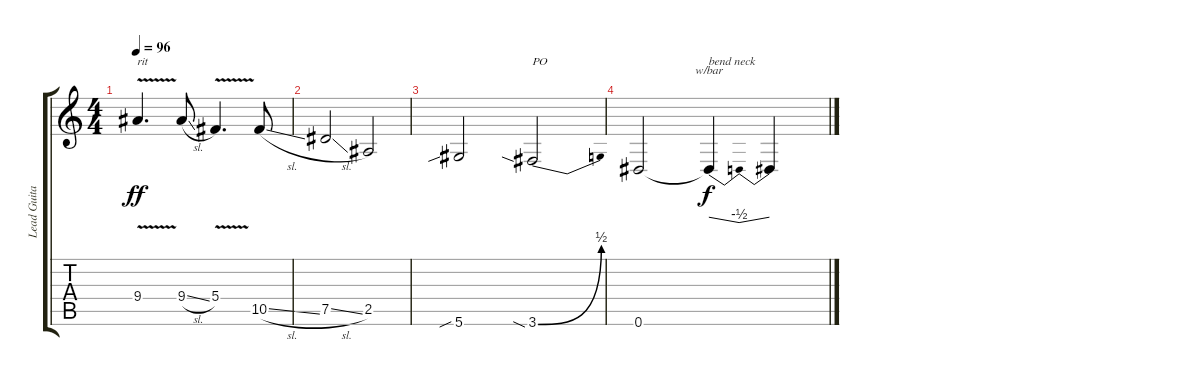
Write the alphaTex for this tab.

\track ("Lead Guitar (Slash)" "Lead Guita") {instrument distortionguitar}
\staff {score tabs}
\tuning (Eb4 Bb3 Gb3 Db3 Ab2 Eb2) {hide}
\ts (4 4)
\tempo 96
\clef g2
\ks c
9.4{v}.4{d txt "rit" dy ff} 9.4{sl}.8 5.4{v}.4{d} 10.5{sl}.8 |
7.5{sl}.2 2.5.2 |
5.6{sib}.2 3.6{be (bend 0 0 60 2) sia}.2{txt "PO"} |
0.6.2 0.6{t}.4{tbe (dip default 0 0 30 -2 60 0) txt "bend neck" dy f} 0.6{t}.4
